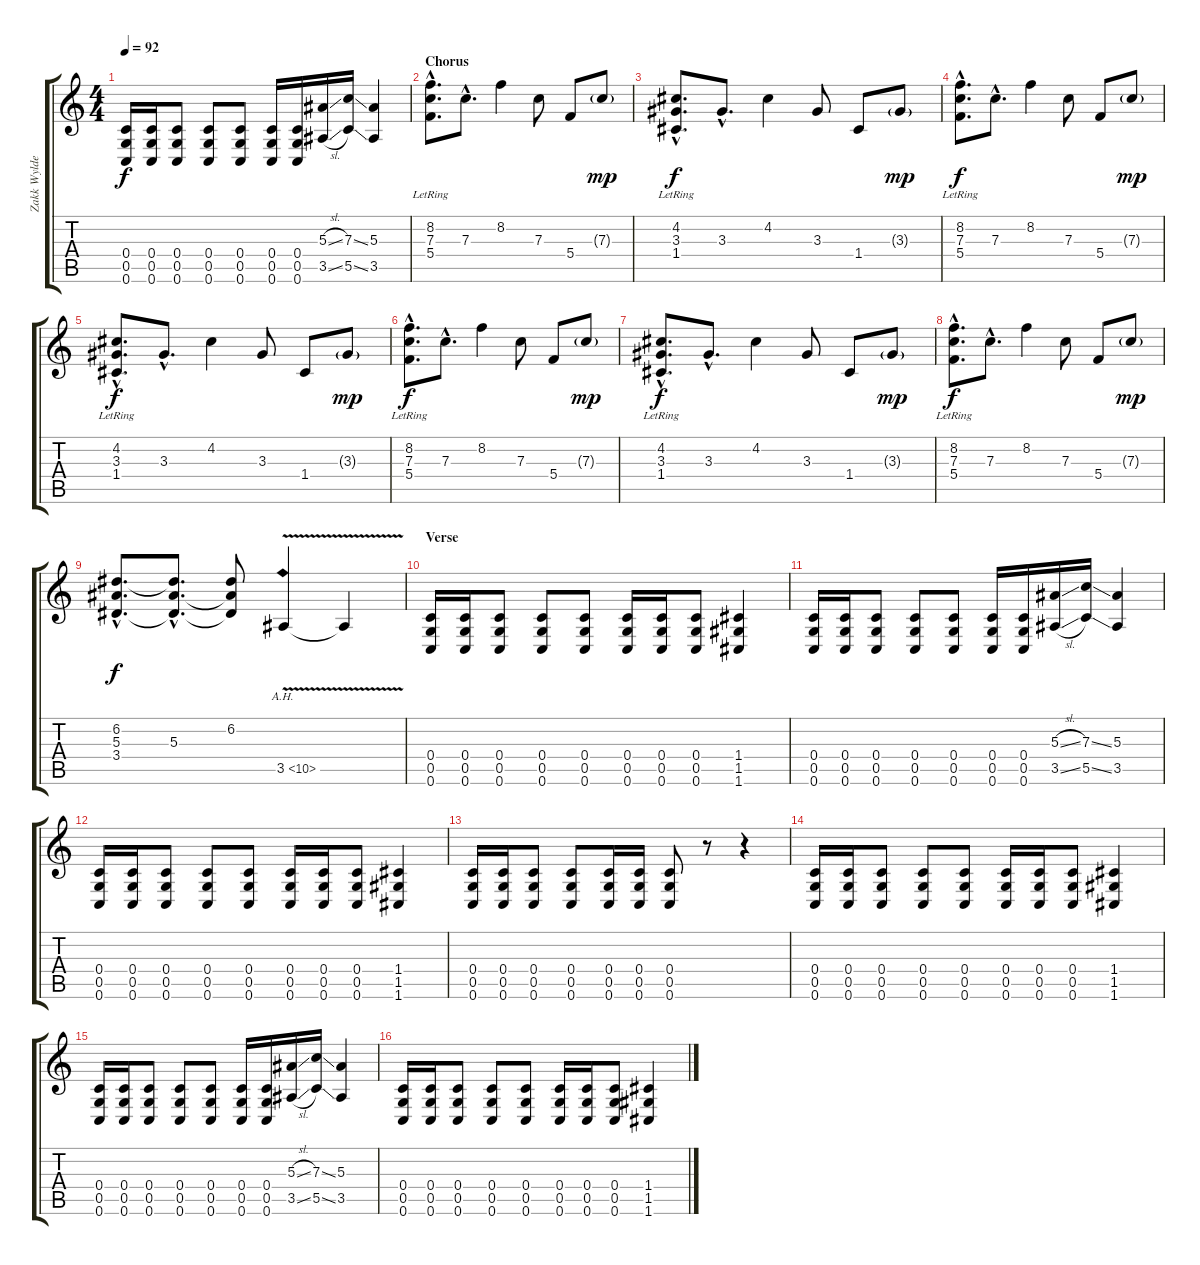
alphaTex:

\track ("Zakk Wylde" "Zakk Wylde") {instrument distortionguitar}
\staff {score tabs}
\tuning (D4 A3 F3 C3 G2 C2) {hide}
\ts (4 4)
\tempo 92
\clef g2
\ks c
(0.4 0.5 0.6).16{dy f} (0.4 0.5 0.6).16 (0.4 0.5 0.6).8 (0.4 0.5 0.6).8 (0.4 0.5 0.6).8 (0.4 0.5 0.6).16 (0.4 0.5 0.6).16 (5.3{sl} 3.5{sl}).16 (7.3{ss} 5.5{ss}).16 (5.3 3.5).4 |
\section ("" "Chorus")
(8.2{hac lr} 7.3{hac lr} 5.4{hac lr}).8{d} 7.3{hac}.8{d} 8.2.4 7.3.8 5.4.8 7.3{g}.8{dy mp} |
(4.2{hac lr} 3.3{hac lr} 1.4{hac lr}).8{d dy f} 3.3{hac}.8{d} 4.2.4 3.3.8 1.4.8 3.3{g}.8{dy mp} |
(8.2{hac lr} 7.3{hac lr} 5.4{hac lr}).8{d dy f} 7.3{hac}.8{d} 8.2.4 7.3.8 5.4.8 7.3{g}.8{dy mp} |
(4.2{hac lr} 3.3{hac lr} 1.4{hac lr}).8{d dy f} 3.3{hac}.8{d} 4.2.4 3.3.8 1.4.8 3.3{g}.8{dy mp} |
(8.2{hac lr} 7.3{hac lr} 5.4{hac lr}).8{d dy f} 7.3{hac}.8{d} 8.2.4 7.3.8 5.4.8 7.3{g}.8{dy mp} |
(4.2{hac lr} 3.3{hac lr} 1.4{hac lr}).8{d dy f} 3.3{hac}.8{d} 4.2.4 3.3.8 1.4.8 3.3{g}.8{dy mp} |
(8.2{hac lr} 7.3{hac lr} 5.4{hac lr}).8{d dy f} 7.3{hac}.8{d} 8.2.4 7.3.8 5.4.8 7.3{g}.8{dy mp} |
(6.2{hac} 5.3{hac} 3.4{hac}).8{d dy f} (6.2{hac t} 5.3{hac} 3.4{hac t}).8{d} (6.2 5.3{t} 3.4{t}).8 3.5{ah 7 v}.4 3.5{t}.4 |
\section ("" "Verse")
(0.4 0.5 0.6).16 (0.4 0.5 0.6).16 (0.4 0.5 0.6).8 (0.4 0.5 0.6).8 (0.4 0.5 0.6).8 (0.4 0.5 0.6).16 (0.4 0.5 0.6).16 (0.4 0.5 0.6).8 (1.4 1.5 1.6).4 |
(0.4 0.5 0.6).16 (0.4 0.5 0.6).16 (0.4 0.5 0.6).8 (0.4 0.5 0.6).8 (0.4 0.5 0.6).8 (0.4 0.5 0.6).16 (0.4 0.5 0.6).16 (5.3{sl} 3.5{sl}).16 (7.3{ss} 5.5{ss}).16 (5.3 3.5).4 |
(0.4 0.5 0.6).16 (0.4 0.5 0.6).16 (0.4 0.5 0.6).8 (0.4 0.5 0.6).8 (0.4 0.5 0.6).8 (0.4 0.5 0.6).16 (0.4 0.5 0.6).16 (0.4 0.5 0.6).8 (1.4 1.5 1.6).4 |
(0.4 0.5 0.6).16 (0.4 0.5 0.6).16 (0.4 0.5 0.6).8 (0.4 0.5 0.6).8 (0.4 0.5 0.6).16 (0.4 0.5 0.6).16 (0.4 0.5 0.6).8 r.8 r.4 |
(0.4 0.5 0.6).16 (0.4 0.5 0.6).16 (0.4 0.5 0.6).8 (0.4 0.5 0.6).8 (0.4 0.5 0.6).8 (0.4 0.5 0.6).16 (0.4 0.5 0.6).16 (0.4 0.5 0.6).8 (1.4 1.5 1.6).4 |
(0.4 0.5 0.6).16 (0.4 0.5 0.6).16 (0.4 0.5 0.6).8 (0.4 0.5 0.6).8 (0.4 0.5 0.6).8 (0.4 0.5 0.6).16 (0.4 0.5 0.6).16 (5.3{sl} 3.5{sl}).16 (7.3{ss} 5.5{ss}).16 (5.3 3.5).4 |
(0.4 0.5 0.6).16 (0.4 0.5 0.6).16 (0.4 0.5 0.6).8 (0.4 0.5 0.6).8 (0.4 0.5 0.6).8 (0.4 0.5 0.6).16 (0.4 0.5 0.6).16 (0.4 0.5 0.6).8 (1.4 1.5 1.6).4
